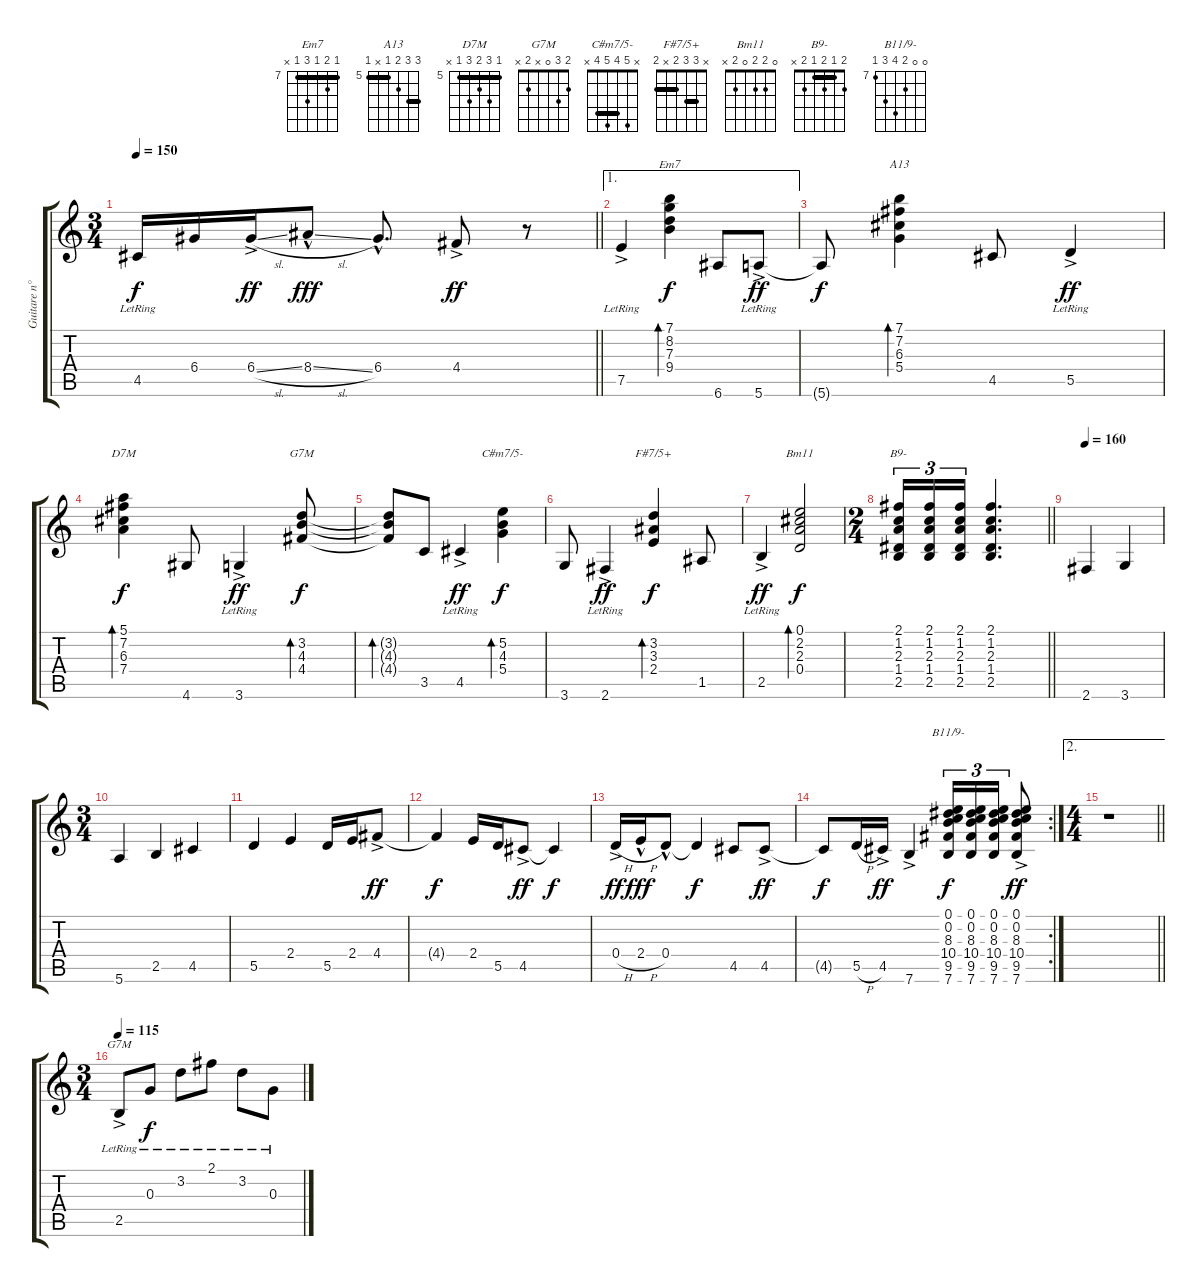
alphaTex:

\track ("Guitare n°1" "Guitare n°") {instrument acousticguitarnylon}
\staff {score tabs}
\tuning (E4 B3 G3 D3 A2 E2) {hide}
\chord ("Em7" 7 8 7 9 7 x) {firstfret 7 barre 7}
\chord ("A13" 7 7 6 5 x 5) {firstfret 5 barre (5 7)}
\chord ("D7M" 5 7 6 7 5 x) {firstfret 5 barre 5}
\chord ("G7M" x 3 4 4 x 3) {barre 3}
\chord ("C#m7/5-" x 5 4 5 4 x) {barre 4}
\chord ("F#7/5+" x 3 3 2 x 2) {barre (2 3)}
\chord ("Bm11" 0 2 2 0 2 x)
\chord ("B9-" 2 1 2 1 2 x) {barre 1}
\chord ("B11/9-" 0 0 8 10 9 7) {firstfret 7}
\chord ("G7M" 2 3 0 x 2 x)
\ts (3 4)
\tempo 150
\clef g2
\barLineRight lightlight
\ks c
4.5{lr}.16{dy f} 6.4.16 6.4{sl ac}.16{dy ff} 8.4{sl hac}.8{dy fff} 6.4{hac}.8{d} 4.4{ac}.8{dy ff} r.8 |
\ae 1
7.5{ac lr}.4 (7.1 8.2 7.3 9.4).4{bd 480 ch "Em7" dy f} 6.6.8 5.6{ac lr}.8{dy ff} |
5.6{t}.8{dy f} (7.1 7.2 6.3 5.4).4{bd 480 ch "A13"} 4.5.8 5.5{ac lr}.4{dy ff} |
(5.1 7.2 6.3 7.4).4{bd 480 ch "D7M" dy f} 4.6.8 3.6{ac lr}.4{dy ff} (3.2 4.3 4.4).8{bd 480 ch "G7M" dy f} |
(3.2{t} 4.3{t} 4.4{t}).8{bd 480} 3.5.8 4.5{ac lr}.4{dy ff} (5.2 4.3 5.4).4{bd 480 ch "C#m7/5-" dy f} |
3.6.8 2.6{ac lr}.4{dy ff} (3.2 3.3 2.4).4{bd 480 ch "F#7/5+" dy f} 1.5.8 |
2.5{ac lr}.4{dy ff} (0.1 2.2 2.3 0.4).2{bd 480 ch "Bm11" dy f} |
\ts (2 4)
\barLineRight lightlight
(2.1 1.2 2.3 1.4 2.5).16{tu (3 2) ch "B9-"} (2.1 1.2 2.3 1.4 2.5).16{tu (3 2)} (2.1 1.2 2.3 1.4 2.5).16{tu (3 2)} (2.1 1.2 2.3 1.4 2.5).4{d} |
\tempo 160
2.6.4 3.6.4 |
\ts (3 4)
5.6.4 2.5.4 4.5.4 |
5.5.4 2.4.4 5.5.16 2.4.16 4.4{ac}.8{dy ff} |
4.4{t}.4{dy f} 2.4.16 5.5.16 4.5{ac}.8{dy ff} 4.5{t}.4{dy f} |
0.4{h ac}.16{dy ff} 2.4{h hac}.16{dy fff} 0.4{hac}.8 0.4{t}.4{dy f} 4.5.8 4.5{ac}.8{dy ff} |
\rc 2
4.5{t}.8{dy f} 5.5{h}.16 4.5{ac}.16{dy ff} 7.6{ac}.4 (0.1 0.2 8.3 10.4 9.5 7.6).16{tu (3 2) ch "B11/9-" dy f} (0.1 0.2 8.3 10.4 9.5 7.6).16{tu (3 2)} (0.1 0.2 8.3 10.4 9.5 7.6).16{tu (3 2)} (0.1{ac} 0.2{ac} 8.3{ac} 10.4{ac} 9.5{ac} 7.6{ac}).8{dy ff} |
\ae 2
\ts (4 4)
\barLineRight lightlight
r.1 |
\ts (3 4)
\tempo 115
2.5{ac lr}.8{ch "G7M"} 0.3{lr}.8{dy f} 3.2{lr}.8 2.1{lr}.8 3.2{lr}.8 0.3{lr}.8
